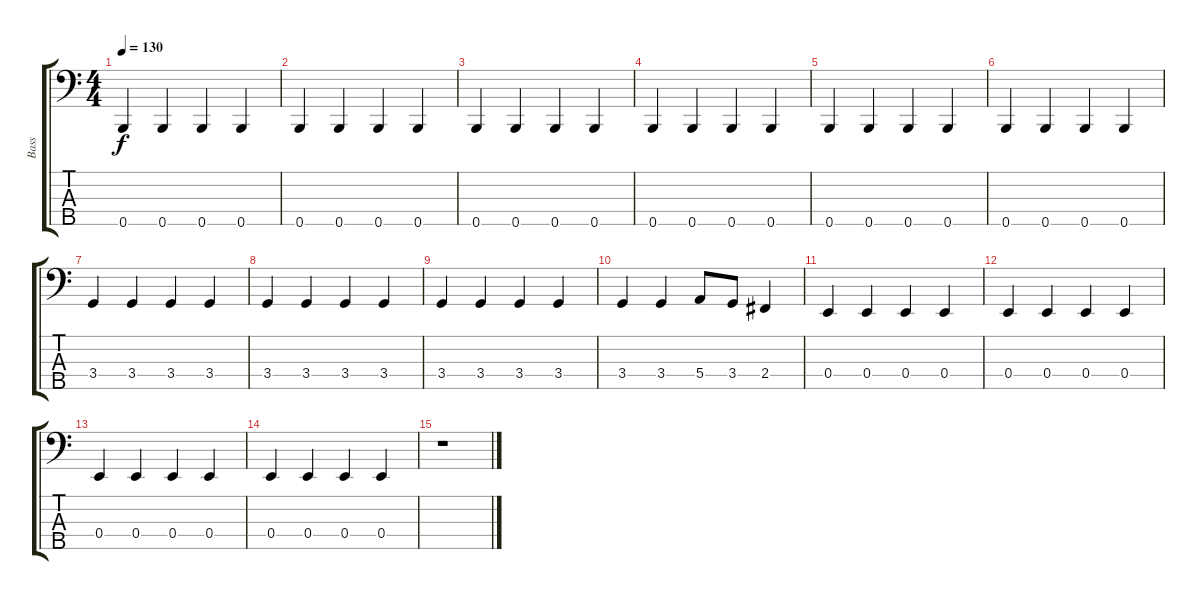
\track ("Bass" "Bass") {instrument electricbasspick}
\staff {score tabs}
\tuning (G2 D2 A1 E1 B0) {hide}
\ts (4 4)
\tempo 130
\clef f4
\ks c
0.5.4{dy f} 0.5.4 0.5.4 0.5.4 |
0.5.4 0.5.4 0.5.4 0.5.4 |
0.5.4 0.5.4 0.5.4 0.5.4 |
0.5.4 0.5.4 0.5.4 0.5.4 |
0.5.4 0.5.4 0.5.4 0.5.4 |
0.5.4 0.5.4 0.5.4 0.5.4 |
3.4.4 3.4.4 3.4.4 3.4.4 |
3.4.4 3.4.4 3.4.4 3.4.4 |
3.4.4 3.4.4 3.4.4 3.4.4 |
3.4.4 3.4.4 5.4.8 3.4.8 2.4.4 |
0.4.4 0.4.4 0.4.4 0.4.4 |
0.4.4 0.4.4 0.4.4 0.4.4 |
0.4.4 0.4.4 0.4.4 0.4.4 |
0.4.4 0.4.4 0.4.4 0.4.4 |
r.1
